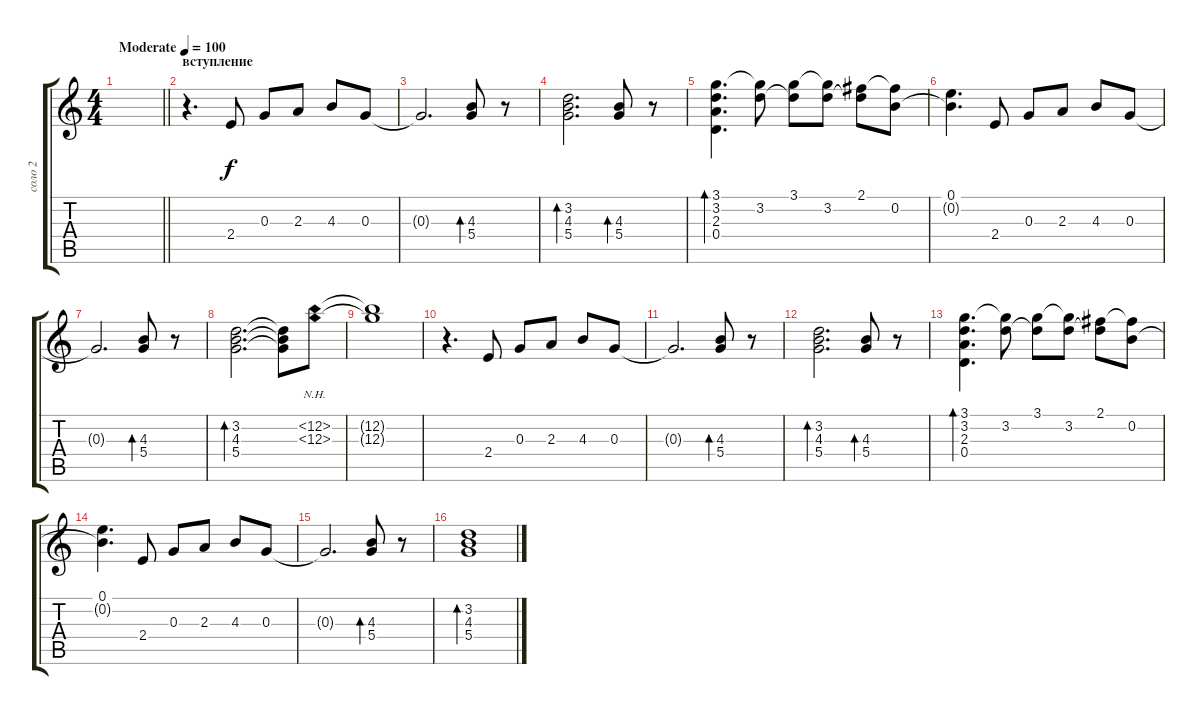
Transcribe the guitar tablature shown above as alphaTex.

\track ("соло 2" "соло 2") {instrument electricguitarmuted}
\staff {score tabs}
\tuning (E4 B3 G3 D3 A2 E2) {hide}
\ts (4 4)
\tempo (100 "Moderate")
\clef g2
\barLineRight lightlight
\ks c
|
\section ("" "вступление")
r.4{d} 2.4.8 0.3.8 2.3.8 4.3.8 0.3.8 |
0.3{t}.2{d} (4.3 5.4).8{bd 60} r.8 |
(3.2 4.3 5.4).2{d bd 60} (4.3 5.4).8{bd 60} r.8 |
(3.1 3.2 2.3 0.4).4{d bd 60} (3.1{t} 3.2).8 (3.1 3.2{t}).8 (3.1{t} 3.2).8 (2.1 3.2{t}).8 (2.1{t} 0.2).8 |
(0.1 0.2{t}).4{d} 2.4.8 0.3.8 2.3.8 4.3.8 0.3.8 |
0.3{t}.2{d} (4.3 5.4).8{bd 60} r.8 |
(3.2 4.3 5.4).2{d bd 60} (3.2{t} 4.3{t} 5.4{t}).8 (12.2{nh} 12.3{nh}).8 |
(12.2{t} 12.3{t}).1 |
r.4{d} 2.4.8 0.3.8 2.3.8 4.3.8 0.3.8 |
0.3{t}.2{d} (4.3 5.4).8{bd 60} r.8 |
(3.2 4.3 5.4).2{d bd 60} (4.3 5.4).8{bd 60} r.8 |
(3.1 3.2 2.3 0.4).4{d bd 60} (3.1{t} 3.2).8 (3.1 3.2{t}).8 (3.1{t} 3.2).8 (2.1 3.2{t}).8 (2.1{t} 0.2).8 |
(0.1 0.2{t}).4{d} 2.4.8 0.3.8 2.3.8 4.3.8 0.3.8 |
0.3{t}.2{d} (4.3 5.4).8{bd 60} r.8 |
(3.2 4.3 5.4).1{bd 60}
